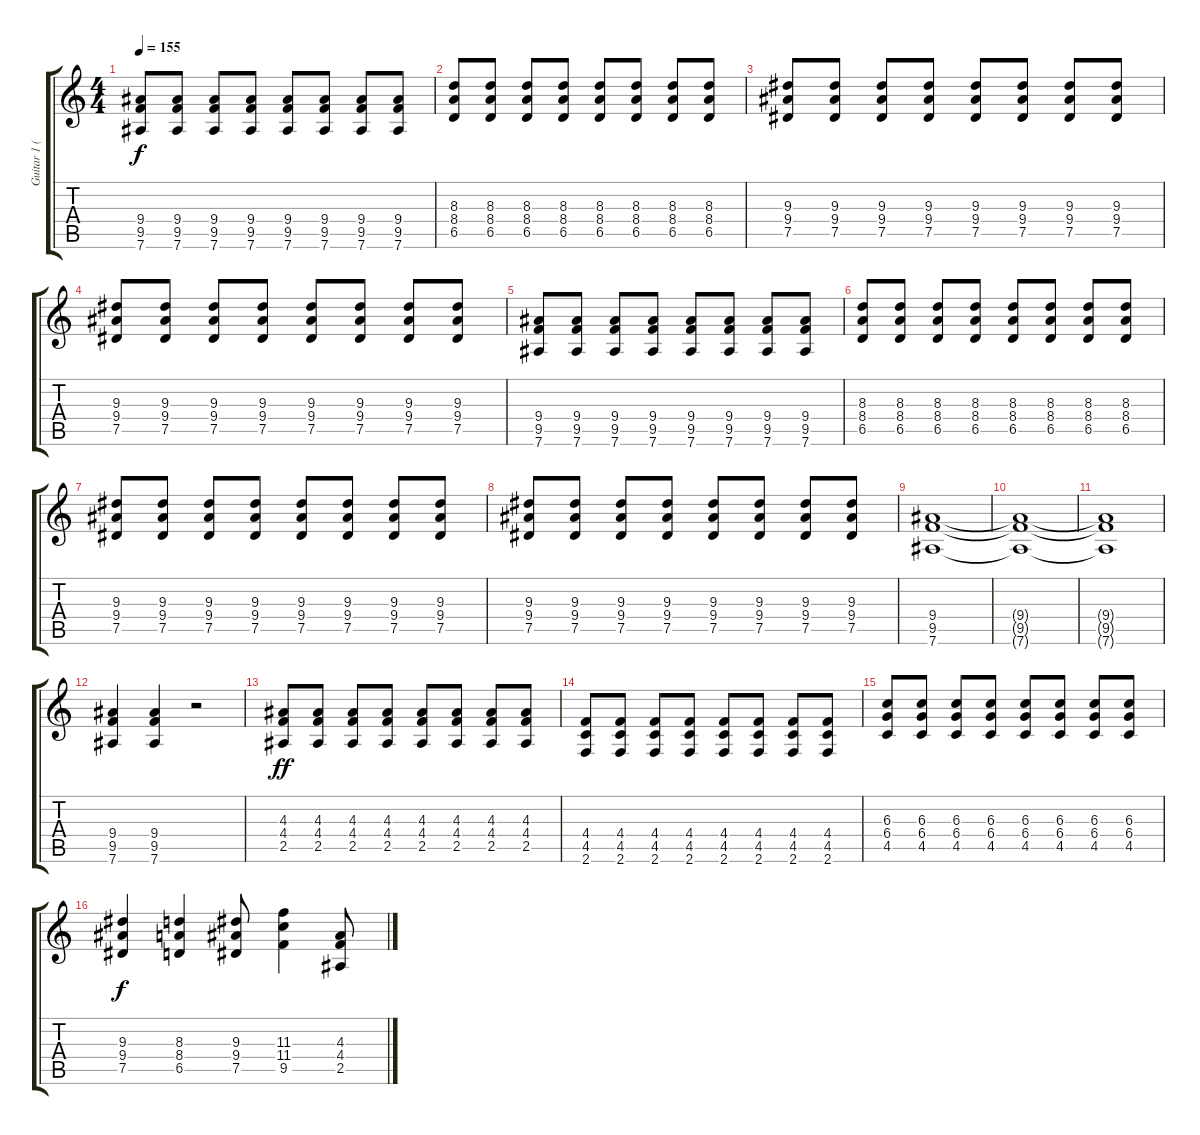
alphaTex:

\track ("Guitar 1 (Shaun Diviney)" "Guitar 1 (") {instrument distortionguitar}
\staff {score tabs}
\tuning (Eb4 Bb3 Gb3 Db3 Ab2 Eb2) {hide}
\ts (4 4)
\tempo 155
\clef g2
\ks c
(9.4 9.5 7.6).8{dy f} (9.4 9.5 7.6).8 (9.4 9.5 7.6).8 (9.4 9.5 7.6).8 (9.4 9.5 7.6).8 (9.4 9.5 7.6).8 (9.4 9.5 7.6).8 (9.4 9.5 7.6).8 |
(8.3 8.4 6.5).8 (8.3 8.4 6.5).8 (8.3 8.4 6.5).8 (8.3 8.4 6.5).8 (8.3 8.4 6.5).8 (8.3 8.4 6.5).8 (8.3 8.4 6.5).8 (8.3 8.4 6.5).8 |
(9.3 9.4 7.5).8 (9.3 9.4 7.5).8 (9.3 9.4 7.5).8 (9.3 9.4 7.5).8 (9.3 9.4 7.5).8 (9.3 9.4 7.5).8 (9.3 9.4 7.5).8 (9.3 9.4 7.5).8 |
(9.3 9.4 7.5).8 (9.3 9.4 7.5).8 (9.3 9.4 7.5).8 (9.3 9.4 7.5).8 (9.3 9.4 7.5).8 (9.3 9.4 7.5).8 (9.3 9.4 7.5).8 (9.3 9.4 7.5).8 |
(9.4 9.5 7.6).8 (9.4 9.5 7.6).8 (9.4 9.5 7.6).8 (9.4 9.5 7.6).8 (9.4 9.5 7.6).8 (9.4 9.5 7.6).8 (9.4 9.5 7.6).8 (9.4 9.5 7.6).8 |
(8.3 8.4 6.5).8 (8.3 8.4 6.5).8 (8.3 8.4 6.5).8 (8.3 8.4 6.5).8 (8.3 8.4 6.5).8 (8.3 8.4 6.5).8 (8.3 8.4 6.5).8 (8.3 8.4 6.5).8 |
(9.3 9.4 7.5).8 (9.3 9.4 7.5).8 (9.3 9.4 7.5).8 (9.3 9.4 7.5).8 (9.3 9.4 7.5).8 (9.3 9.4 7.5).8 (9.3 9.4 7.5).8 (9.3 9.4 7.5).8 |
(9.3 9.4 7.5).8 (9.3 9.4 7.5).8 (9.3 9.4 7.5).8 (9.3 9.4 7.5).8 (9.3 9.4 7.5).8 (9.3 9.4 7.5).8 (9.3 9.4 7.5).8 (9.3 9.4 7.5).8 |
(9.4 9.5 7.6).1 |
(9.4{t} 9.5{t} 7.6{t}).1 |
(9.4{t} 9.5{t} 7.6{t}).1 |
(9.4 9.5 7.6).4 (9.4 9.5 7.6).4 r.2 |
(4.3 4.4 2.5).8{dy ff} (4.3 4.4 2.5).8 (4.3 4.4 2.5).8 (4.3 4.4 2.5).8 (4.3 4.4 2.5).8 (4.3 4.4 2.5).8 (4.3 4.4 2.5).8 (4.3 4.4 2.5).8 |
(4.4 4.5 2.6).8 (4.4 4.5 2.6).8 (4.4 4.5 2.6).8 (4.4 4.5 2.6).8 (4.4 4.5 2.6).8 (4.4 4.5 2.6).8 (4.4 4.5 2.6).8 (4.4 4.5 2.6).8 |
(6.3 6.4 4.5).8 (6.3 6.4 4.5).8 (6.3 6.4 4.5).8 (6.3 6.4 4.5).8 (6.3 6.4 4.5).8 (6.3 6.4 4.5).8 (6.3 6.4 4.5).8 (6.3 6.4 4.5).8 |
(9.3 9.4 7.5).4{dy f} (8.3 8.4 6.5).4 (9.3 9.4 7.5).8 (11.3 11.4 9.5).4 (4.3 4.4 2.5).8
